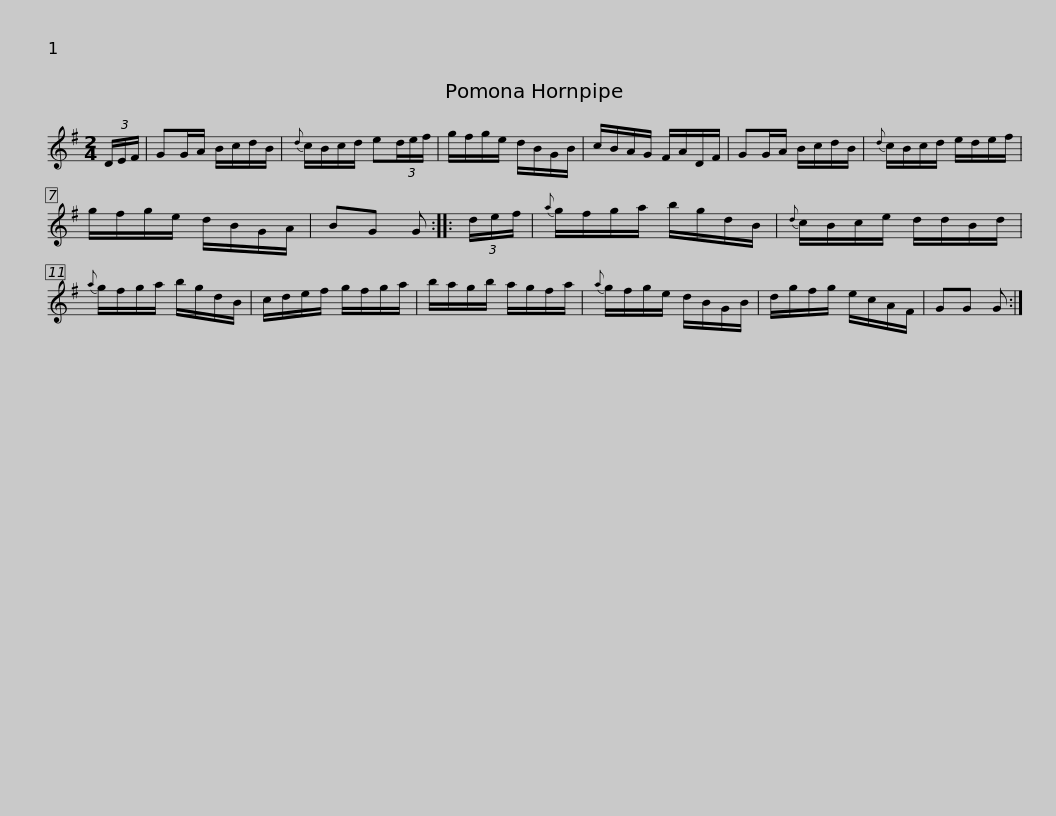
X:1
L:1/8
M:2/4
I:linebreak $
K:G
V:1 treble
V:1
 (3D/E/F/ | GG/A/ B/c/d/B/ |{d} c/B/c/d/ e(3d/e/f/ | g/f/g/e/ d/B/G/B/ | c/B/A/G/ F/A/D/F/ | %5
 GG/A/ B/c/d/B/ |${d} c/B/c/d/ e/d/e/f/ | g/f/g/e/ d/B/G/A/ | BG G :: (3d/e/f/ | %10
{a} g/f/g/a/ b/g/d/B/ |{d} c/B/c/e/ d/d/B/d/ |${a} g/f/g/a/ b/g/d/B/ | c/d/e/f/ g/f/g/a/ | b/a/g/b/ a/g/f/a/ | %15
{a} g/f/g/e/ d/B/G/B/ | d/g/f/g/ e/c/A/F/ | GG G :| %18
